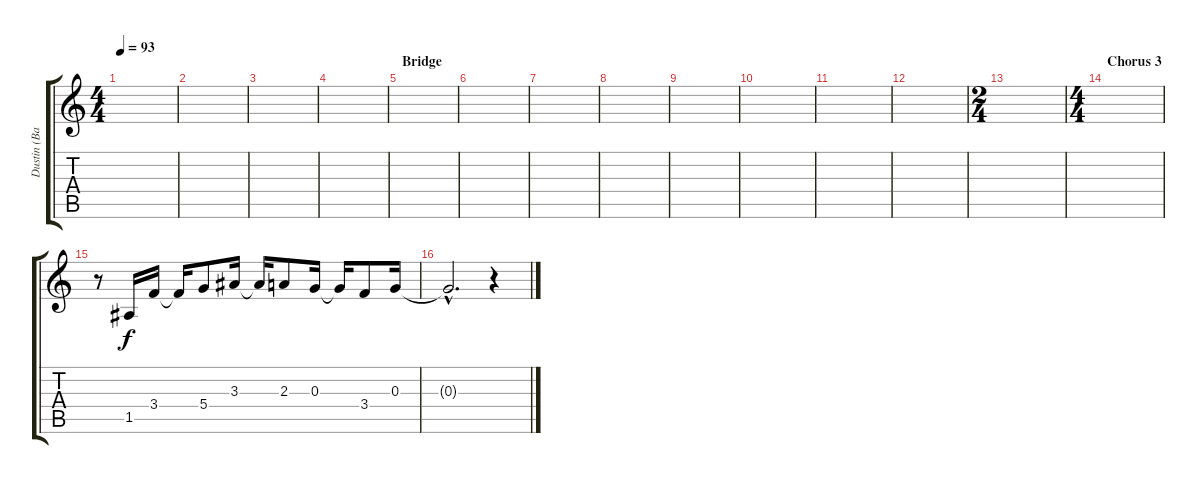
\track ("Dustin (Backup Vocals)" "Dustin (Ba") {instrument flute}
\staff {score tabs}
\tuning (E5 B4 G4 D4 A3 E3) {hide}
\ts (4 4)
\tempo 93
\clef g2
\ks c
|
|
|
|
\section ("" "Bridge")
|
|
|
|
|
|
|
|
\ts (2 4)
|
\ts (4 4)
\section ("" "Chorus 3")
|
r.8 1.5.16 3.4.16 3.4{t}.16 5.4.8 3.3.16 3.3{t}.16 2.3.8 0.3.16 0.3{t}.16 3.4.8 0.3.16 |
0.3{hac t}.2{d} r.4
